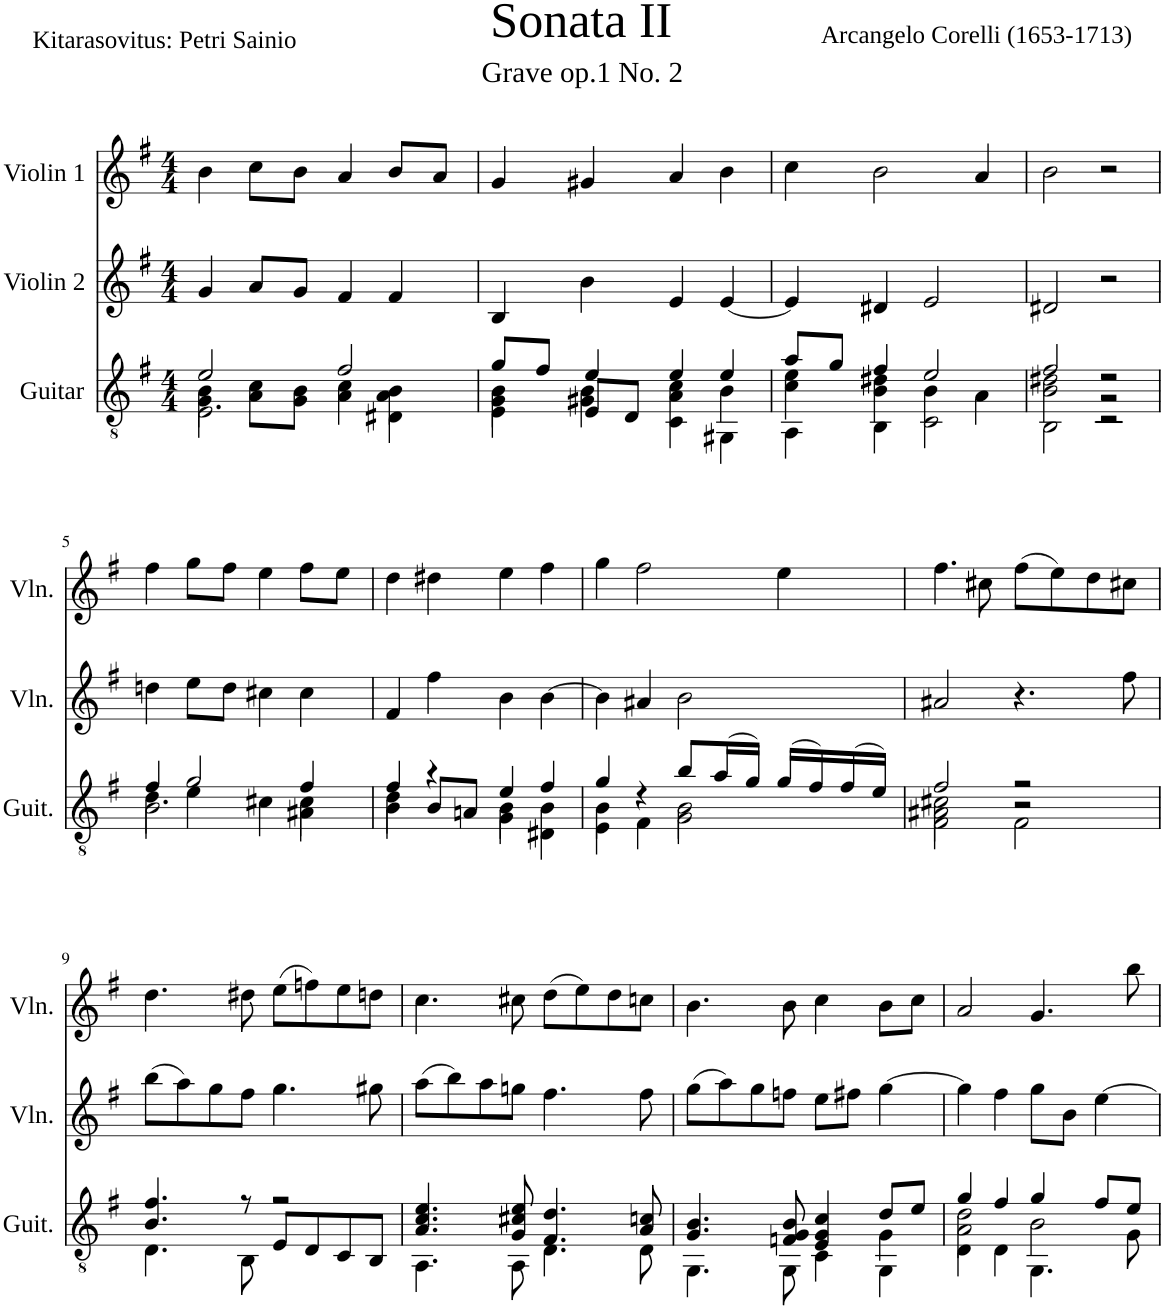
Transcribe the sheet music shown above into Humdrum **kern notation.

**kern	**kern	**kern
*part3	*part2	*part1
*staff3	*staff2	*staff1
*I"Guitar	*I"Violin 2	*I"Violin 1
*I'Guit.	*I'Vln.	*I'Vln.
*clefGv2	*clefG2	*clefG2
*k[f#]	*k[f#]	*k[f#]
*M4/4	*M4/4	*M4/4
=1	=1	=1
*^	*	*
*	*^	*	*
2e/	4G\ 4B\	2.E\	4g/	4b\
.	8A\ 8c\L	.	8a/L	8cc\L
.	8G\ 8B\J	.	8g/J	8b\J
2f#/	4A\ 4c\	.	4f#/	4a/
.	4A\ 4B\	4D#X\	4f#/	8b/L
.	.	.	.	8a/J
=2	=2	=2	=2	=2
8g/L	4G\ 4B\	4E\	4B/	4g/
8f#/J	.	.	.	.
4e/	4G#X\ 4B\	8E/L	4b\	4g#X/
.	.	8D/J	.	.
4e/	4A\ 4c\	4C\	4e/	4a/
4e/	4B\	4GG#X\	[4e/	4b\
=3	=3	=3	=3	=3
8a/L	4c\ 4e\	4AA\	4e/]	4cc\
8g/J	.	.	.	.
4f#/	4B\ 4d#X\	4BB\	4d#X/	2b\
2e/	4B\	2C\	2e/	.
.	4A\	.	.	4a/
=4	=4	=4	=4	=4
2f#/	2B\ 2d#X\	2BB\	2d#X/	2b\
2r	2r	2r	2r	2r
!!LO:LB:g=z
=5	=5	=5	=5	=5
4f#/	4d\	2.B\	4ddn\	4ff#\
2g/	4e\	.	8ee\L	8gg\L
.	.	.	8dd\J	8ff#\J
.	4c#X\	.	4cc#X\	4ee\
4f#/	4c#\	4A#X\	4cc#X\	8ff#\L
.	.	.	.	8ee\J
=6	=6	=6	=6	=6
4f#/	4d\	4B\	4f#/	4dd\
4r	4ryy	8B/L	4ff#\	4dd#X\
.	.	8An/J	.	.
4e/	4B\	4G\	4b\	4ee\
4f#/	4B\	4D#X\	[4b\	4ff#\
=7	=7	=7	=7	=7
4g/	4B\	4E\	4b\]	4gg\
4ryy	4r	4F#\	4a#X/	2ff#\
8b/L	2B\	2G\	2b\	.
(16a/L	.	.	.	.
16g/JJ)	.	.	.	.
(16g/LL	.	.	.	4ee\
16f#/)	.	.	.	.
(16f#/	.	.	.	.
16e/JJ)	.	.	.	.
=8	=8	=8	=8	=8
2f#/	2A#X\ 2c#X\	2F#\	2a#X/	4.ff#\
.	.	.	.	8cc#X\
2r	2r	2F#\	4.r	(8ff#\L
.	.	.	.	8ee\)
.	.	.	.	8dd\
.	.	.	8ff#\	8cc#X\J
*	*v	*v	*	*
!!LO:LB:g=z
=9	=9	=9	=9
4.B/ 4.f#/	4.D\	(8bb\L	4.dd\
.	.	8aa\)	.
.	.	8gg\	.
8r	8BB\	8ff#\J	8dd#X\
2r	8E/L	4.gg\	(8ee\L
.	8D/	.	8ffn\)
.	8C/	.	8ee\
.	8BB/J	8gg#X\	8ddn\J
=10	=10	=10	=10
4.A/ 4.c/ 4.e/	4.AA\	(8aa\L	4.cc\
.	.	8bb\)	.
.	.	8aa\	.
8G/ 8c#X/ 8e/	8AA\	8ggn\J	8cc#X\
4.F#/ 4.d/	4.D\	4.ff#\	(8dd\L
.	.	.	8ee\)
.	.	.	8dd\
8A/ 8cn/	8D\	8ff#\	8ccn\J
=11	=11	=11	=11
*	*^	*	*
4.G/ 4.B/	2.ryy	4.GG\	(8gg\L	4.b\
.	.	.	8aa\)	.
.	.	.	8gg\	.
8Fn/ 8G/ 8B/	.	8GG\	8ffn\J	8b\
4E/ 4G/ 4c/	.	4C\	8ee\L	4cc\
.	.	.	8ff#X\J	.
8d/L	4G\	4GG\	[4gg\	8b\L
8e/J	.	.	.	8cc\J
=12	=12	=12	=12	=12
4g/	2A\ 2d\	4D\	4gg\]	2a/
4f#/	.	4D\	4ff#\	.
4g/	2B\	4.GG\	8gg\L	4.g/
.	.	.	8b\J	.
8f#/L	.	.	[4ee\	.
8e/J	.	8G\	.	8bb\
*v	*v	*v	*	*
=	=	=
*-	*-	*-
